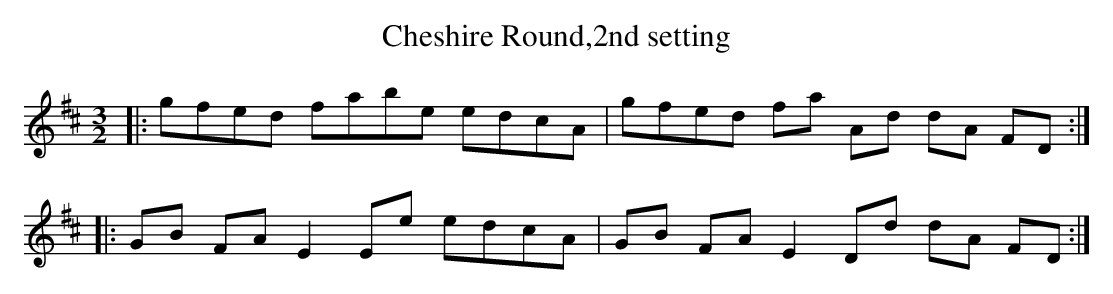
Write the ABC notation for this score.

X:1
T:Cheshire Round,2nd setting
M:3/2
L:1/8
K:D
|:gfed fabe edcA | gfed fa Ad dA FD :|
|: GB FA E2 Ee edcA | GB FA E2 Dd dA FD :|
